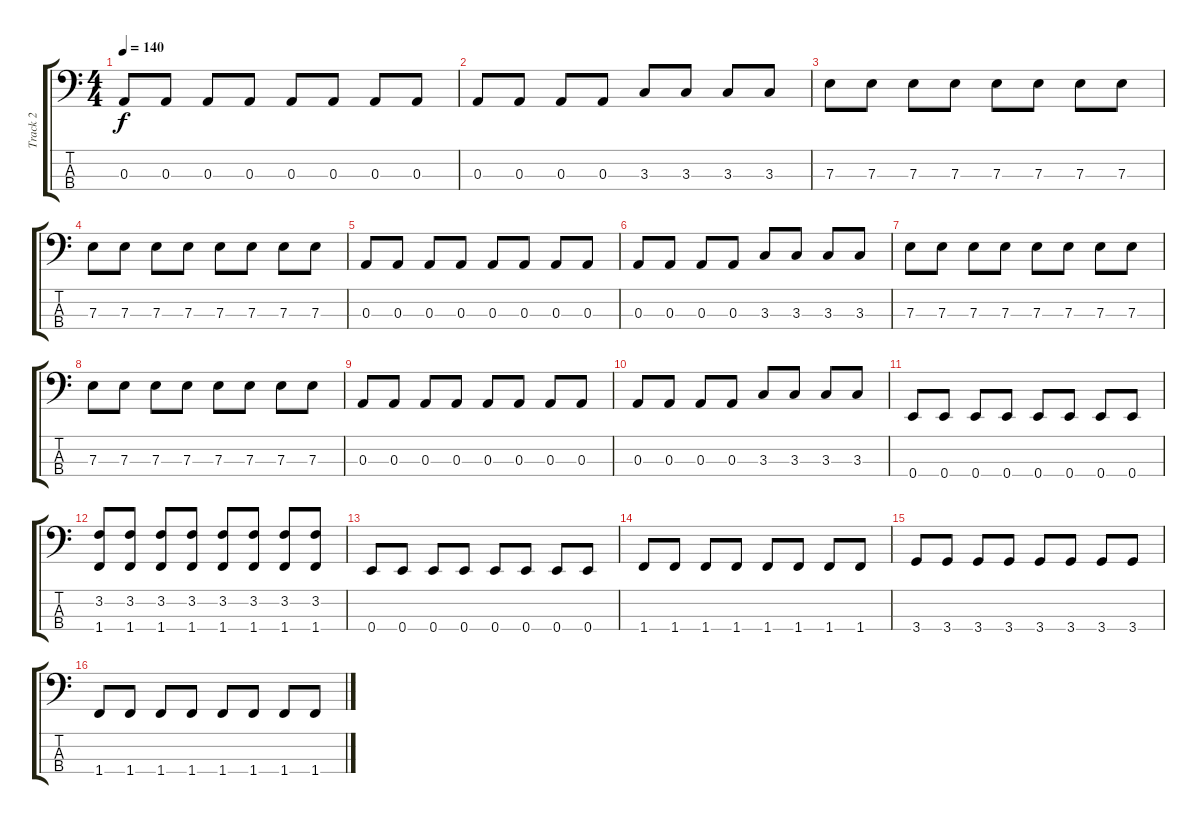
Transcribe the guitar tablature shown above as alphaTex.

\track ("Track 2" "Track 2") {instrument acousticguitarsteel}
\staff {score tabs}
\tuning (G2 D2 A1 E1) {hide}
\ts (4 4)
\tempo 140
\clef f4
\ks c
0.3.8{dy f} 0.3.8 0.3.8 0.3.8 0.3.8 0.3.8 0.3.8 0.3.8 |
0.3.8 0.3.8 0.3.8 0.3.8 3.3.8 3.3.8 3.3.8 3.3.8 |
7.3.8 7.3.8 7.3.8 7.3.8 7.3.8 7.3.8 7.3.8 7.3.8 |
7.3.8 7.3.8 7.3.8 7.3.8 7.3.8 7.3.8 7.3.8 7.3.8 |
0.3.8 0.3.8 0.3.8 0.3.8 0.3.8 0.3.8 0.3.8 0.3.8 |
0.3.8 0.3.8 0.3.8 0.3.8 3.3.8 3.3.8 3.3.8 3.3.8 |
7.3.8 7.3.8 7.3.8 7.3.8 7.3.8 7.3.8 7.3.8 7.3.8 |
7.3.8 7.3.8 7.3.8 7.3.8 7.3.8 7.3.8 7.3.8 7.3.8 |
0.3.8 0.3.8 0.3.8 0.3.8 0.3.8 0.3.8 0.3.8 0.3.8 |
0.3.8 0.3.8 0.3.8 0.3.8 3.3.8 3.3.8 3.3.8 3.3.8 |
0.4.8 0.4.8 0.4.8 0.4.8 0.4.8 0.4.8 0.4.8 0.4.8 |
(3.2 1.4).8 (3.2 1.4).8 (3.2 1.4).8 (3.2 1.4).8 (3.2 1.4).8 (3.2 1.4).8 (3.2 1.4).8 (3.2 1.4).8 |
0.4.8 0.4.8 0.4.8 0.4.8 0.4.8 0.4.8 0.4.8 0.4.8 |
1.4.8 1.4.8 1.4.8 1.4.8 1.4.8 1.4.8 1.4.8 1.4.8 |
3.4.8 3.4.8 3.4.8 3.4.8 3.4.8 3.4.8 3.4.8 3.4.8 |
1.4.8 1.4.8 1.4.8 1.4.8 1.4.8 1.4.8 1.4.8 1.4.8
